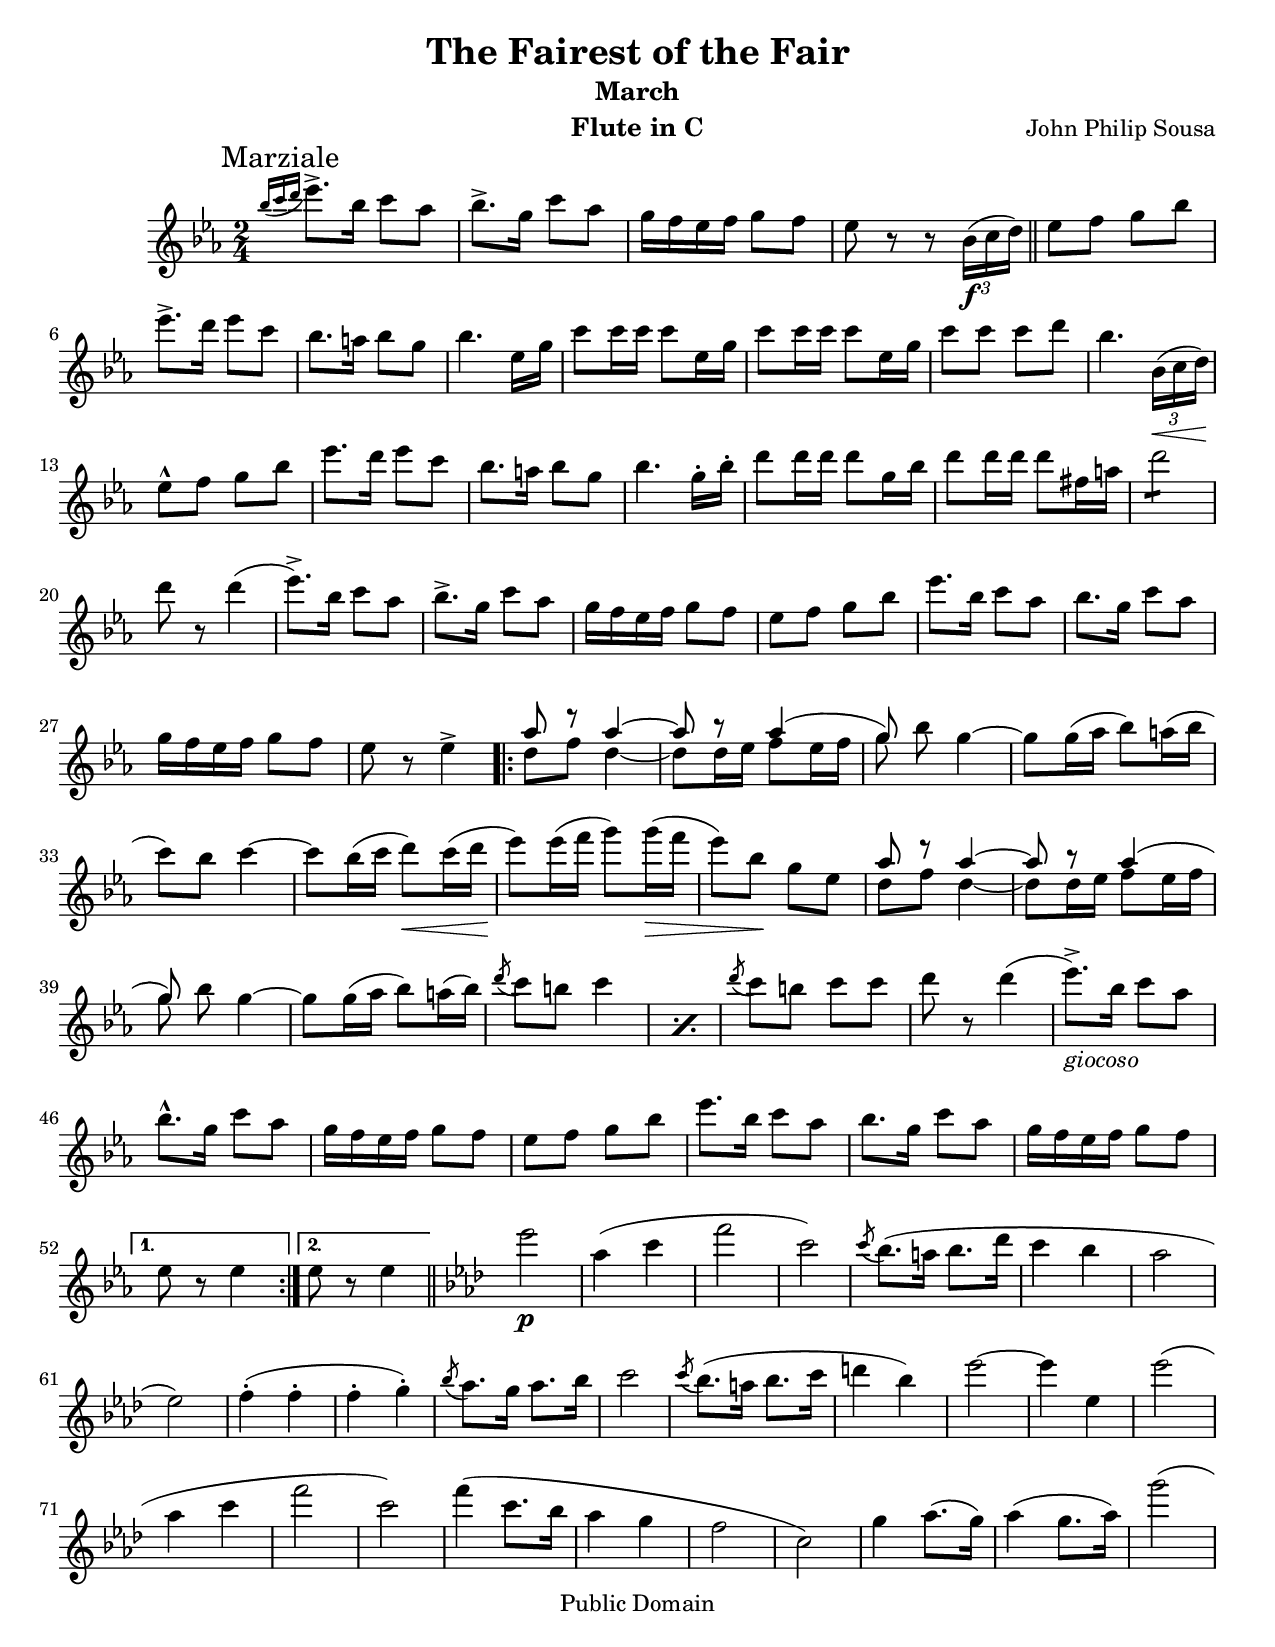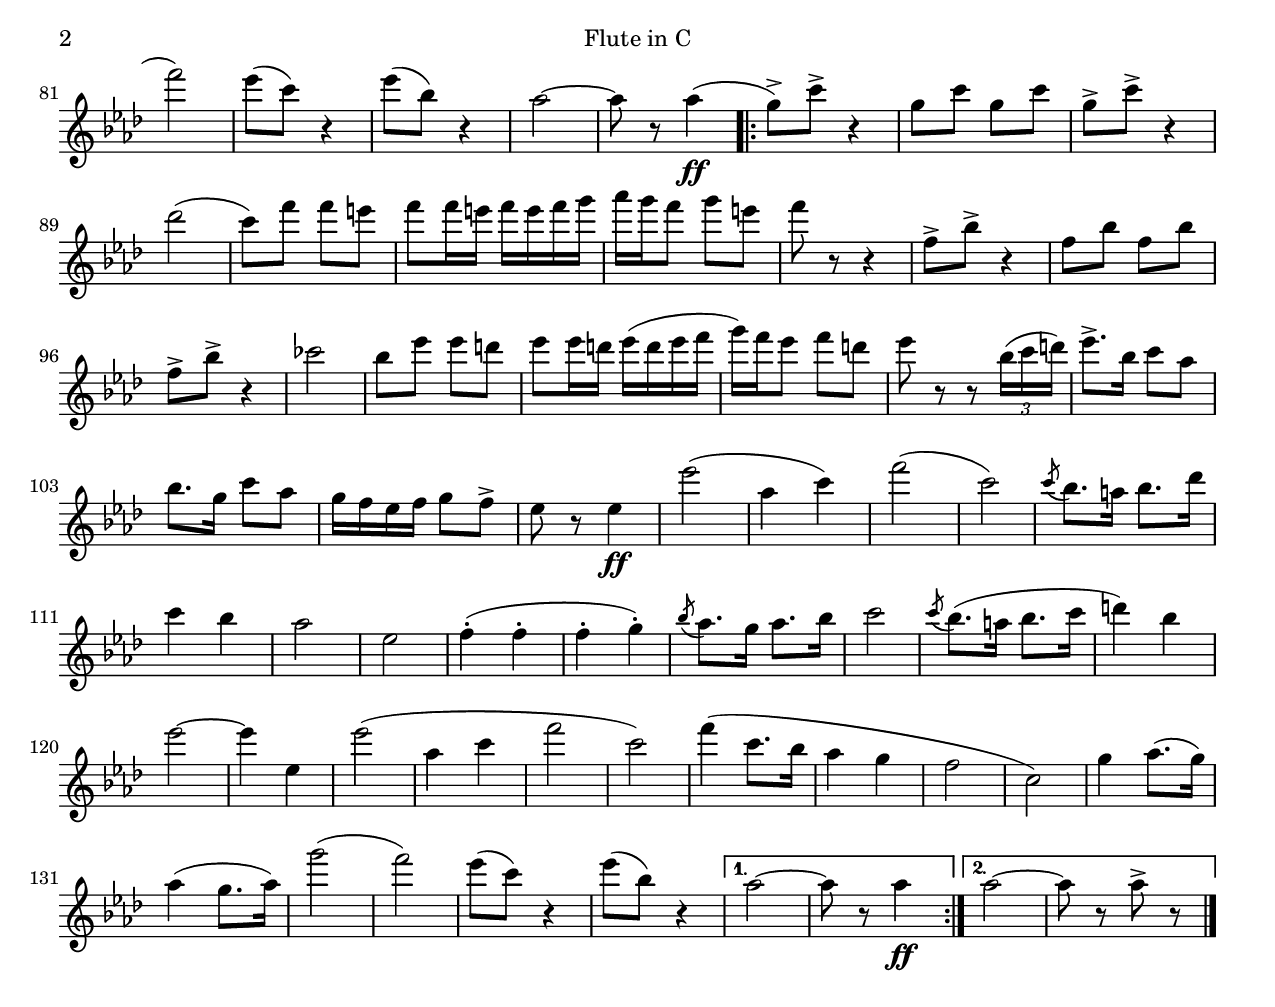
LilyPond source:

\version "2.16.2"
\include "JPSFotF.ly"

\paper {
  #(set-paper-size "letter")
}

\header {
  instrument = "Flute in C"
}

\score {
  \new Staff { 
    \set Staff.midiInstrument = "flute" 
    \override Score.RehearsalMark #'break-align-symbol = #'time-signature
    \time 2/4
    \mark "Marziale"
    \fluteInC
  }
  
  \layout {}
  \midi {
    \tempo 4 = 120
  }
}